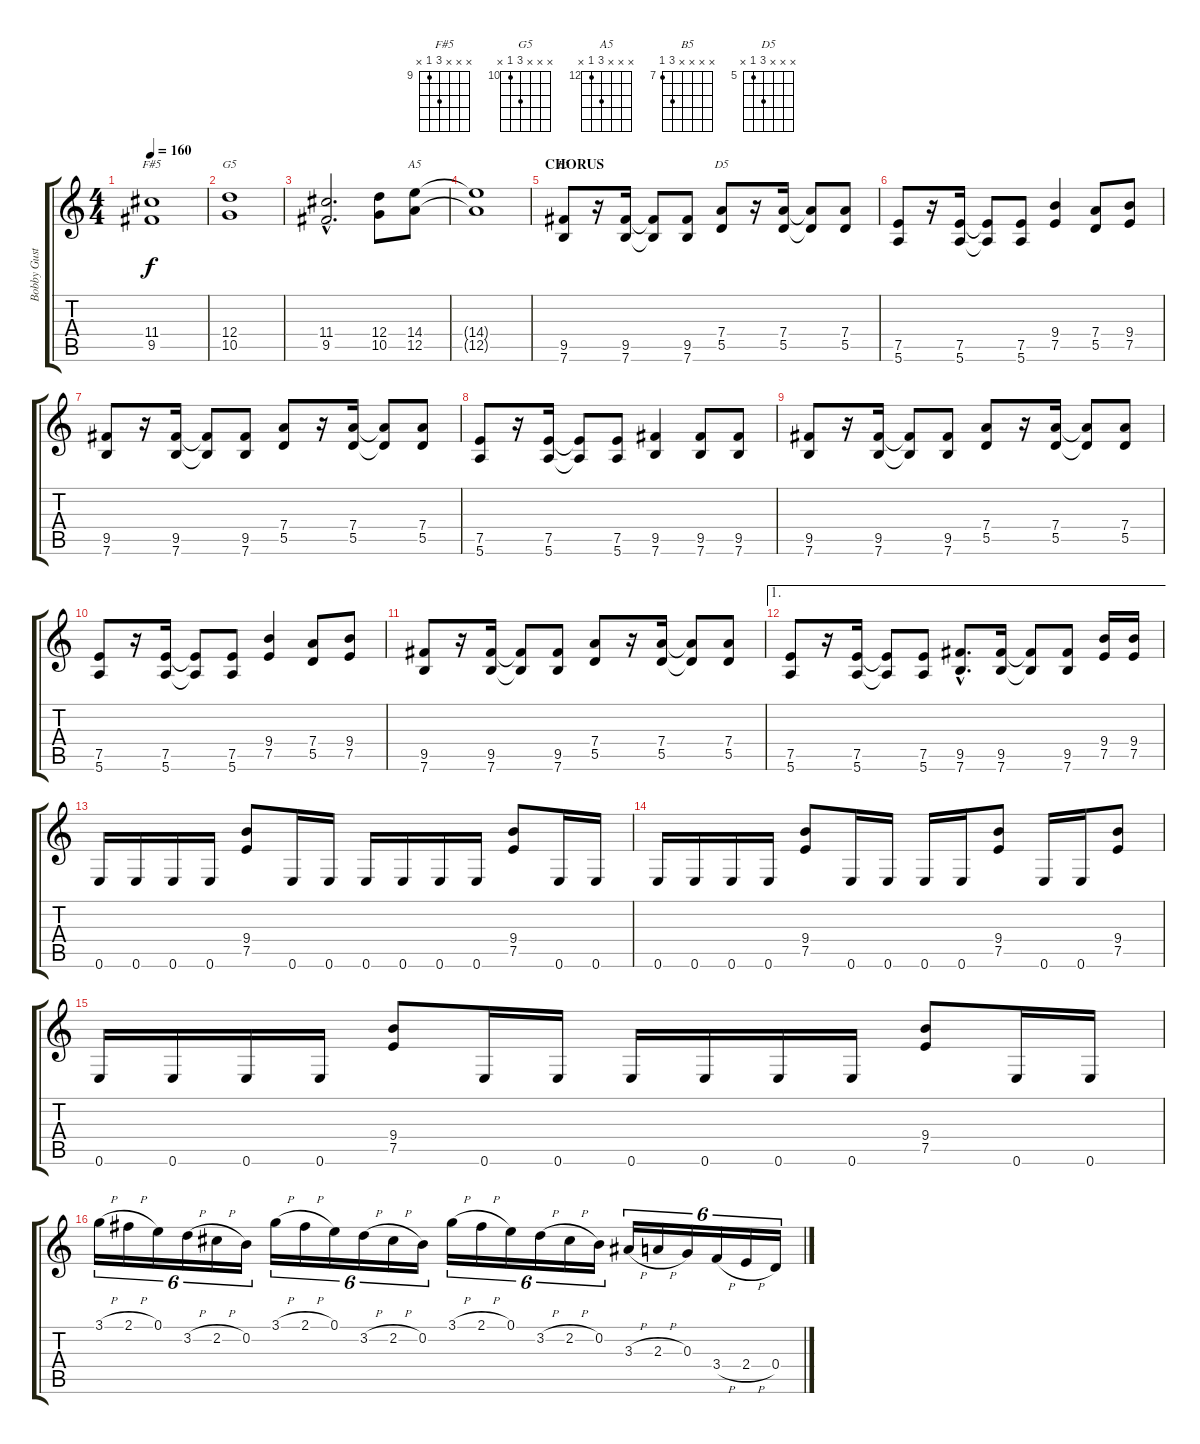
\track ("Bobby Gustafson" "Bobby Gust") {instrument distortionguitar}
\staff {score tabs}
\tuning (E4 B3 G3 D3 A2 E2) {hide}
\chord ("F#5" x x x 11 9 x) {firstfret 9}
\chord ("G5" x x x 12 10 x) {firstfret 10}
\chord ("A5" x x x 14 12 x) {firstfret 12}
\chord ("B5" x x x x 9 7) {firstfret 7}
\chord ("D5" x x x 7 5 x) {firstfret 5}
\ts (4 4)
\tempo 160
\clef g2
\ks c
(11.4 9.5).1{ch "F#5" dy f} |
(12.4 10.5).1{ch "G5"} |
(11.4{hac} 9.5{hac}).2{d} (12.4 10.5).8 (14.4 12.5).8{ch "A5"} |
(14.4{t} 12.5{t}).1 |
\section ("" "CHORUS")
(9.5 7.6).8{ch "B5"} r.16 (9.5 7.6).16 (9.5{t} 7.6{t}).8 (9.5 7.6).8 (7.4 5.5).8{ch "D5"} r.16 (7.4 5.5).16 (7.4{t} 5.5{t}).8 (7.4 5.5).8 |
(7.5 5.6).8 r.16 (7.5 5.6).16 (7.5{t} 5.6{t}).8 (7.5 5.6).8 (9.4 7.5).4 (7.4 5.5).8 (9.4 7.5).8 |
(9.5 7.6).8 r.16 (9.5 7.6).16 (9.5{t} 7.6{t}).8 (9.5 7.6).8 (7.4 5.5).8 r.16 (7.4 5.5).16 (7.4{t} 5.5{t}).8 (7.4 5.5).8 |
(7.5 5.6).8 r.16 (7.5 5.6).16 (7.5{t} 5.6{t}).8 (7.5 5.6).8 (9.5 7.6).4 (9.5 7.6).8 (9.5 7.6).8 |
(9.5 7.6).8 r.16 (9.5 7.6).16 (9.5{t} 7.6{t}).8 (9.5 7.6).8 (7.4 5.5).8 r.16 (7.4 5.5).16 (7.4{t} 5.5{t}).8 (7.4 5.5).8 |
(7.5 5.6).8 r.16 (7.5 5.6).16 (7.5{t} 5.6{t}).8 (7.5 5.6).8 (9.4 7.5).4 (7.4 5.5).8 (9.4 7.5).8 |
(9.5 7.6).8 r.16 (9.5 7.6).16 (9.5{t} 7.6{t}).8 (9.5 7.6).8 (7.4 5.5).8 r.16 (7.4 5.5).16 (7.4{t} 5.5{t}).8 (7.4 5.5).8 |
\ae 1
(7.5 5.6).8 r.16 (7.5 5.6).16 (7.5{t} 5.6{t}).8 (7.5 5.6).8 (9.5{hac} 7.6{hac}).8{d} (9.5 7.6).16 (9.5{t} 7.6{t}).8 (9.5 7.6).8 (9.4 7.5).16 (9.4 7.5).16 |
0.6.16 0.6.16 0.6.16 0.6.16 (9.4 7.5).8 0.6.16 0.6.16 0.6.16 0.6.16 0.6.16 0.6.16 (9.4 7.5).8 0.6.16 0.6.16 |
0.6.16 0.6.16 0.6.16 0.6.16 (9.4 7.5).8 0.6.16 0.6.16 0.6.16 0.6.16 (9.4 7.5).8 0.6.16 0.6.16 (9.4 7.5).8 |
0.6.16 0.6.16 0.6.16 0.6.16 (9.4 7.5).8 0.6.16 0.6.16 0.6.16 0.6.16 0.6.16 0.6.16 (9.4 7.5).8 0.6.16 0.6.16 |
3.1{h}.16{tu (6 4)} 2.1{h}.16{tu (6 4)} 0.1.16{tu (6 4)} 3.2{h}.16{tu (6 4)} 2.2{h}.16{tu (6 4)} 0.2.16{tu (6 4)} 3.1{h}.16{tu (6 4)} 2.1{h}.16{tu (6 4)} 0.1.16{tu (6 4)} 3.2{h}.16{tu (6 4)} 2.2{h}.16{tu (6 4)} 0.2.16{tu (6 4)} 3.1{h}.16{tu (6 4)} 2.1{h}.16{tu (6 4)} 0.1.16{tu (6 4)} 3.2{h}.16{tu (6 4)} 2.2{h}.16{tu (6 4)} 0.2.16{tu (6 4)} 3.3{h}.16{tu (6 4)} 2.3{h}.16{tu (6 4)} 0.3.16{tu (6 4)} 3.4{h}.16{tu (6 4)} 2.4{h}.16{tu (6 4)} 0.4.16{tu (6 4)}
